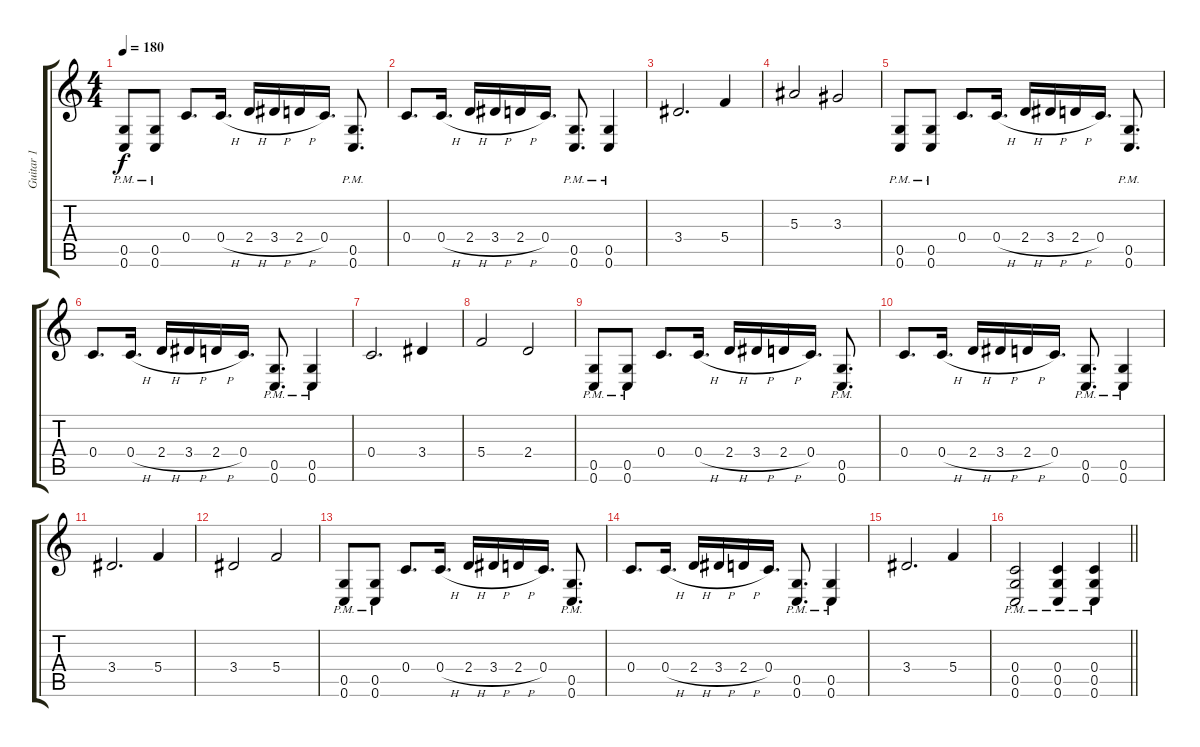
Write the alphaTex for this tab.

\track ("Guitar 1" "Guitar 1") {instrument distortionguitar}
\staff {score tabs}
\tuning (D4 A3 F3 C3 G2 C2) {hide}
\ts (4 4)
\tempo 180
\clef g2
\ks c
(0.5{pm} 0.6).8{dy f} (0.5{pm} 0.6).8 0.4.8{d} 0.4{h}.16{d} 2.4{h}.16 3.4{h}.16 2.4{h}.16 0.4.16{d} (0.5{pm} 0.6).8{d} |
0.4.8{d} 0.4{h}.16{d} 2.4{h}.16 3.4{h}.16 2.4{h}.16 0.4.16{d} (0.5{pm} 0.6).8{d} (0.5{pm} 0.6).4 |
3.4.2{d} 5.4.4 |
5.3.2 3.3.2 |
(0.5{pm} 0.6).8 (0.5{pm} 0.6).8 0.4.8{d} 0.4{h}.16{d} 2.4{h}.16 3.4{h}.16 2.4{h}.16 0.4.16{d} (0.5{pm} 0.6).8{d} |
0.4.8{d} 0.4{h}.16{d} 2.4{h}.16 3.4{h}.16 2.4{h}.16 0.4.16{d} (0.5{pm} 0.6).8{d} (0.5{pm} 0.6).4 |
0.4.2{d} 3.4.4 |
5.4.2 2.4.2 |
(0.5{pm} 0.6).8 (0.5{pm} 0.6).8 0.4.8{d} 0.4{h}.16{d} 2.4{h}.16 3.4{h}.16 2.4{h}.16 0.4.16{d} (0.5{pm} 0.6).8{d} |
0.4.8{d} 0.4{h}.16{d} 2.4{h}.16 3.4{h}.16 2.4{h}.16 0.4.16{d} (0.5{pm} 0.6).8{d} (0.5{pm} 0.6).4 |
3.4.2{d} 5.4.4 |
3.4.2 5.4.2 |
(0.5{pm} 0.6).8 (0.5{pm} 0.6).8 0.4.8{d} 0.4{h}.16{d} 2.4{h}.16 3.4{h}.16 2.4{h}.16 0.4.16{d} (0.5{pm} 0.6).8{d} |
0.4.8{d} 0.4{h}.16{d} 2.4{h}.16 3.4{h}.16 2.4{h}.16 0.4.16{d} (0.5{pm} 0.6).8{d} (0.5{pm} 0.6).4 |
3.4.2{d} 5.4.4 |
\barLineRight lightlight
(0.4{pm} 0.5 0.6).2 (0.4{pm} 0.5 0.6).4 (0.4 0.5 0.6{pm}).4
